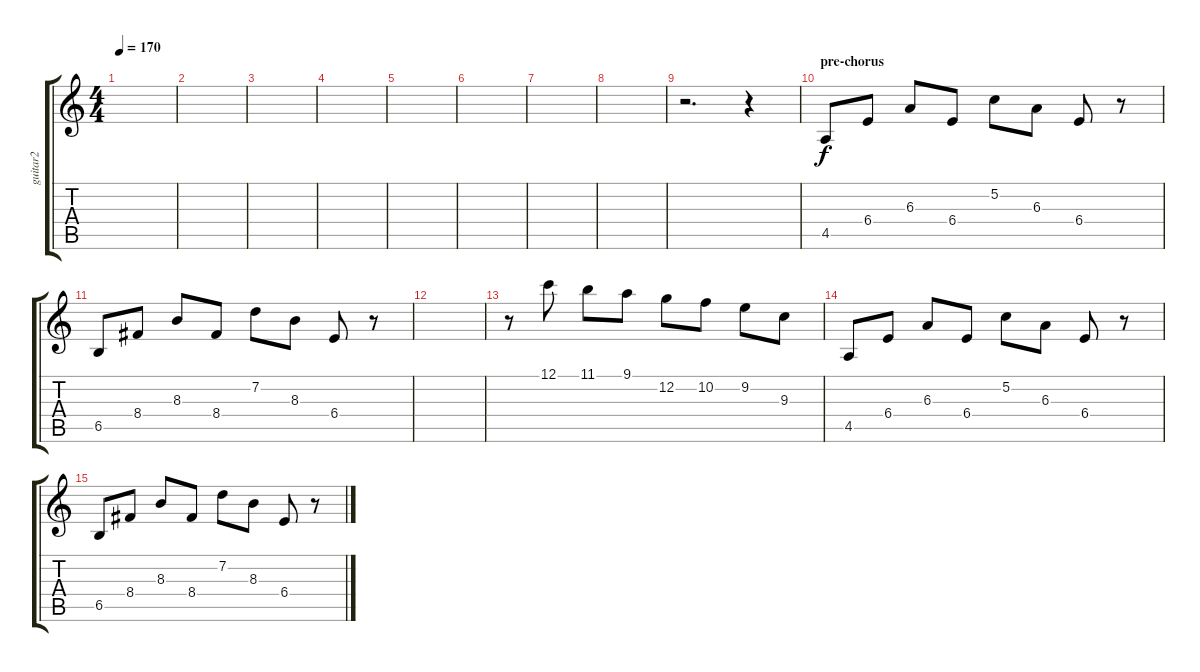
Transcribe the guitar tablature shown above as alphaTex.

\track ("guitar2" "guitar2") {instrument distortionguitar}
\staff {score tabs}
\tuning (C4 G3 Eb3 Bb2 F2 C2) {hide}
\ts (4 4)
\tempo 170
\clef g2
\ks c
|
|
|
|
|
|
|
|
r.2{d} r.4 |
\section ("" "pre-chorus")
4.5.8 6.4.8 6.3.8 6.4.8 5.2.8 6.3.8 6.4.8 r.8 |
6.5.8 8.4.8 8.3.8 8.4.8 7.2.8 8.3.8 6.4.8 r.8 |
|
r.8 12.1.8 11.1.8 9.1.8 12.2.8 10.2.8 9.2.8 9.3.8 |
4.5.8 6.4.8 6.3.8 6.4.8 5.2.8 6.3.8 6.4.8 r.8 |
6.5.8 8.4.8 8.3.8 8.4.8 7.2.8 8.3.8 6.4.8 r.8
